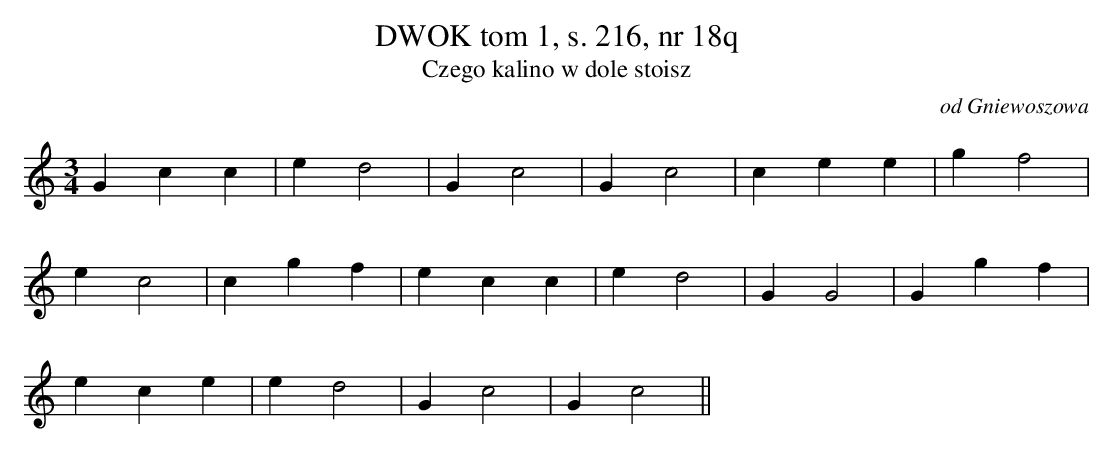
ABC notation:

X:1
T:DWOK tom 1, s. 216, nr 18q
T:Czego kalino w dole stoisz
O:od Gniewoszowa
M:3/4
L:1/4
K:C
Gcc | ed2 | Gc2 | Gc2 |cee | gf2 |
 ec2 | cgf |ecc | ed2 | GG2 | Ggf |
ece | ed2 | Gc2 | Gc2||
